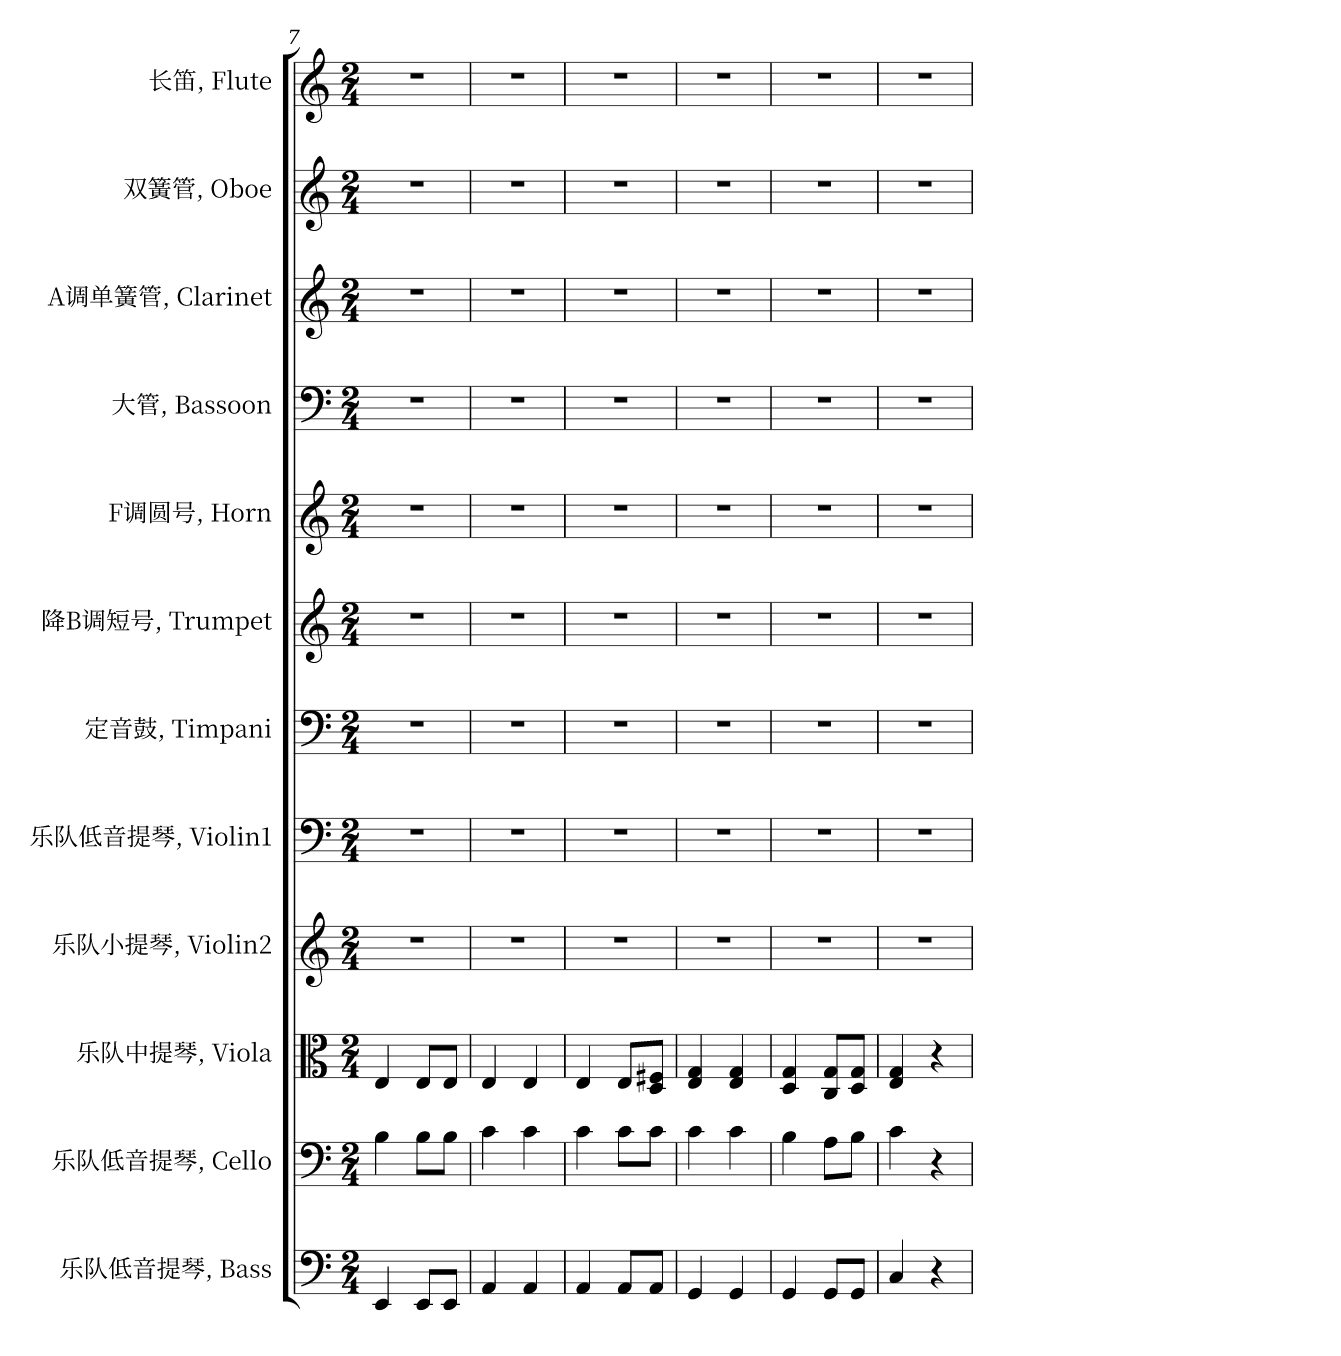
**kern	**kern	**kern	**kern	**kern	**kern	**kern	**kern	**kern	**kern	**kern	**kern
*part12	*part11	*part10	*part9	*part8	*part7	*part6	*part5	*part4	*part3	*part2	*part1
*staff12	*staff11	*staff10	*staff9	*staff8	*staff7	*staff6	*staff5	*staff4	*staff3	*staff2	*staff1
*I"乐队低音提琴, Bass	*I"乐队低音提琴, Cello	*I"乐队中提琴, Viola	*I"乐队小提琴, Violin2	*I"乐队低音提琴, Violin1	*I"定音鼓, Timpani	*I"降B调短号, Trumpet	*I"F调圆号, Horn	*I"大管, Bassoon	*I"A调单簧管, Clarinet	*I"双簧管, Oboe	*I"长笛, Flute
*	*	*	*	*	*I'Timp.	*	*I'F Hn.	*I'Bsn.	*I'A Cl.	*I'Ob.	*I'Fl.
*clefF4	*clefF4	*clefC3	*clefG2	*clefF4	*clefF4	*clefG2	*clefG2	*clefF4	*clefG2	*clefG2	*clefG2
*ITrd7c12	*ITrd7c12	*	*	*ITrd7c12	*	*ITrd1c2	*ITrd4c7	*	*ITrd1c2	*	*
*k[]	*k[]	*k[]	*k[]	*k[]	*k[]	*k[b-e-]	*k[b-]	*k[]	*k[b-e-]	*k[]	*k[]
*M2/4	*M2/4	*M2/4	*M2/4	*M2/4	*M2/4	*M2/4	*M2/4	*M2/4	*M2/4	*M2/4	*M2/4
=7	=7	=7	=7	=7	=7	=7	=7	=7	=7	=7	=7
4EEE/	4BB\	4E/	2r	2r	2r	2r	2r	2r	2r	2r	2r
8EEE/L	8BB\L	8E/L	.	.	.	.	.	.	.	.	.
8EEE/J	8BB\J	8E/J	.	.	.	.	.	.	.	.	.
!!LO:PB:g=z
=8	=8	=8	=8	=8	=8	=8	=8	=8	=8	=8	=8
4AAA/	4C\	4E/	2r	2r	2r	2r	2r	2r	2r	2r	2r
4AAA/	4C\	4E/	.	.	.	.	.	.	.	.	.
=9	=9	=9	=9	=9	=9	=9	=9	=9	=9	=9	=9
4AAA/	4C\	4E/	2r	2r	2r	2r	2r	2r	2r	2r	2r
8AAA/L	8C\L	8E/L	.	.	.	.	.	.	.	.	.
8AAA/J	8C\J	8D/ 8F#X/J	.	.	.	.	.	.	.	.	.
=10	=10	=10	=10	=10	=10	=10	=10	=10	=10	=10	=10
4GGG/	4C\	4E/ 4G/	2r	2r	2r	2r	2r	2r	2r	2r	2r
4GGG/	4C\	4E/ 4G/	.	.	.	.	.	.	.	.	.
=11	=11	=11	=11	=11	=11	=11	=11	=11	=11	=11	=11
4GGG/	4BB\	4D/ 4G/	2r	2r	2r	2r	2r	2r	2r	2r	2r
8GGG/L	8AA\L	8C/ 8G/L	.	.	.	.	.	.	.	.	.
8GGG/J	8BB\J	8D/ 8G/J	.	.	.	.	.	.	.	.	.
=12	=12	=12	=12	=12	=12	=12	=12	=12	=12	=12	=12
4CC/	4C\	4E/ 4G/	2r	2r	2r	2r	2r	2r	2r	2r	2r
4r	4r	4r	.	.	.	.	.	.	.	.	.
=	=	=	=	=	=	=	=	=	=	=	=
*-	*-	*-	*-	*-	*-	*-	*-	*-	*-	*-	*-
